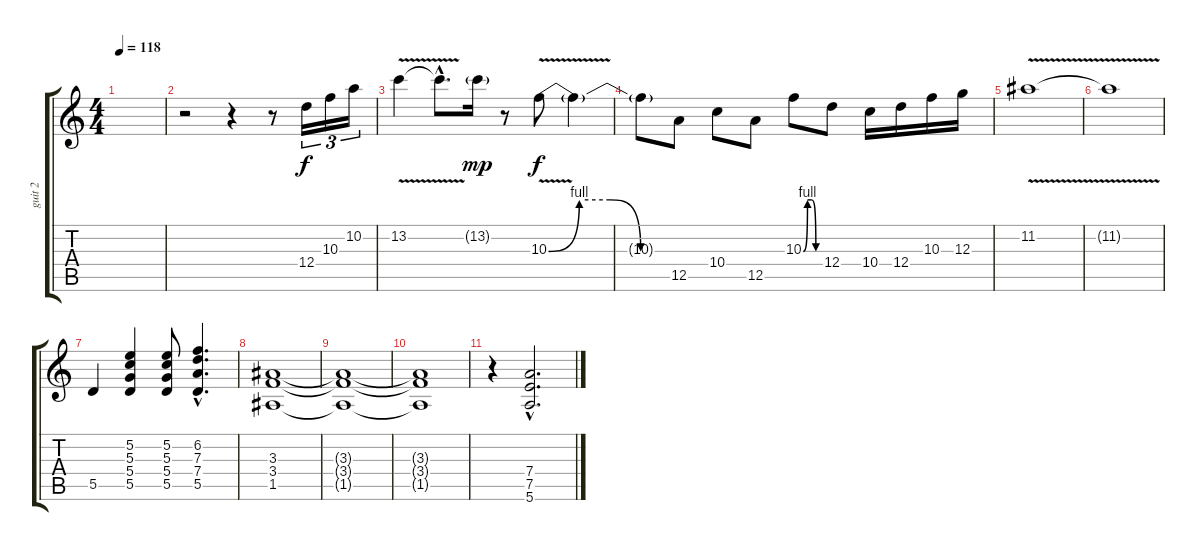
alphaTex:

\track ("guit 2" "guit 2") {instrument distortionguitar}
\staff {score tabs}
\tuning (E4 B3 G3 D3 A2 E2) {hide}
\ts (4 4)
\tempo 118
\clef g2
\ks c
|
r.2 r.4 r.8 12.4.16{tu (3 2)} 10.3.16{tu (3 2)} 10.2.16{tu (3 2)} |
13.2{v}.4 13.2{hac t}.8{d} 13.2{g}.16{dy mp} r.8 10.3{be (custom 0 0 15 4 30 4 45 0 60 0) v}.8{dy f} 10.3{t}.4 |
10.3{t}.8 12.5.8 10.4.8 12.5.8 10.3{be (custom 0 0 15 4 30 4 45 0 60 0)}.8 12.4.8 10.4.16 12.4.16 10.3.16 12.3.16 |
11.2{v}.1 |
11.2{t}.1 |
5.5.4 (5.2 5.3 5.4 5.5).4 (5.2 5.3 5.4 5.5).8 (6.2{hac} 7.3{hac} 7.4{hac} 5.5{hac}).4{d} |
(3.3 3.4 1.5).1 |
(3.3{t} 3.4{t} 1.5{t}).1 |
(3.3{t} 3.4{t} 1.5{t}).1 |
r.4 (7.4{hac} 7.5{hac} 5.6{hac}).2{d}
